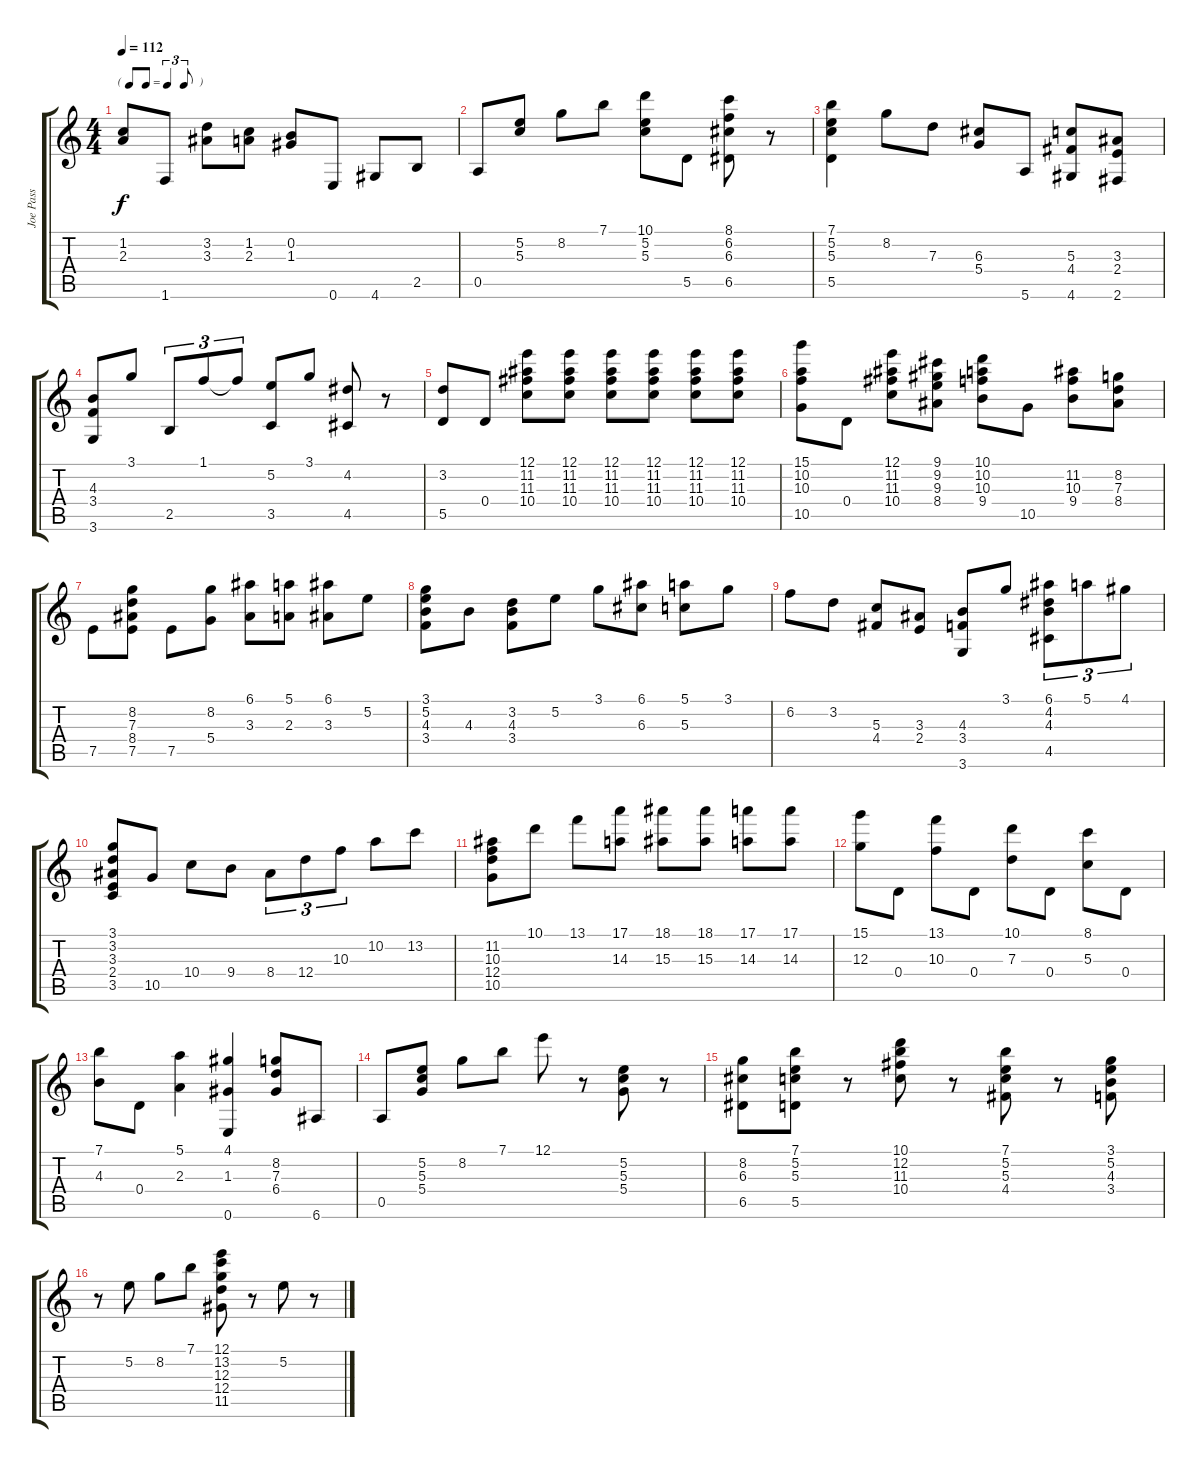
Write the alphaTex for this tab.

\track ("Joe Pass" "Joe Pass") {instrument electricguitarjazz}
\staff {score tabs}
\tuning (E4 B3 G3 D3 A2 E2) {hide}
\ts (4 4)
\tf triplet8th
\tempo 112
\clef g2
\ks c
(1.2 2.3).8{dy f} 1.6.8 (3.2 3.3).8 (1.2 2.3).8 (0.2 1.3).8 0.6.8 4.6.8 2.5.8 |
0.5.8 (5.2 5.3).8 8.2.8 7.1.8 (10.1 5.2 5.3).8 5.5.8 (8.1 6.2 6.3 6.5).8 r.8 |
(7.1 5.2 5.3 5.5).4 8.2.8 7.3.8 (6.3 5.4).8 5.6.8 (5.3 4.4 4.6).8 (3.3 2.4 2.6).8 |
(4.3 3.4 3.6).8 3.1.8 2.5.8{tu (3 2)} 1.1.8{tu (3 2)} 1.1{t}.8{tu (3 2)} (5.2 3.5).8 3.1.8 (4.2 4.5).8 r.8 |
(3.2 5.5).8 0.4.8 (12.1 11.2 11.3 10.4).8 (12.1 11.2 11.3 10.4).8 (12.1 11.2 11.3 10.4).8 (12.1 11.2 11.3 10.4).8 (12.1 11.2 11.3 10.4).8 (12.1 11.2 11.3 10.4).8 |
(15.1 10.2 10.3 10.5).8 0.4.8 (12.1 11.2 11.3 10.4).8 (9.1 9.2 9.3 8.4).8 (10.1 10.2 10.3 9.4).8 10.5.8 (11.2 10.3 9.4).8 (8.2 7.3 8.4).8 |
7.5.8 (8.2 7.3 8.4 7.5).8 7.5.8 (8.2 5.4).8 (6.1 3.3).8 (5.1 2.3).8 (6.1 3.3).8 5.2.8 |
(3.1 5.2 4.3 3.4).8 4.3.8 (3.2 4.3 3.4).8 5.2.8 3.1.8 (6.1 6.3).8 (5.1 5.3).8 3.1.8 |
6.2.8 3.2.8 (5.3 4.4).8 (3.3 2.4).8 (4.3 3.4 3.6).8 3.1.8 (6.1 4.2 4.3 4.5).8{tu (3 2)} 5.1.8{tu (3 2)} 4.1.8{tu (3 2)} |
(3.1 3.2 3.3 2.4 3.5).8 10.5.8 10.4.8 9.4.8 8.4.8{tu (3 2)} 12.4.8{tu (3 2)} 10.3.8{tu (3 2)} 10.2.8 13.2.8 |
(11.2 10.3 12.4 10.5).8 10.1.8 13.1.8 (17.1 14.3).8 (18.1 15.3).8 (18.1 15.3).8 (17.1 14.3).8 (17.1 14.3).8 |
(15.1 12.3).8 0.4.8 (13.1 10.3).8 0.4.8 (10.1 7.3).8 0.4.8 (8.1 5.3).8 0.4.8 |
(7.1 4.3).8 0.4.8 (5.1 2.3).4 (4.1 1.3 0.6).4 (8.2 7.3 6.4).8 6.6.8 |
0.5.8 (5.2 5.3 5.4).8 8.2.8 7.1.8 12.1.8 r.8 (5.2 5.3 5.4).8 r.8 |
(8.2 6.3 6.5).8 (7.1 5.2 5.3 5.5).8 r.8 (10.1 12.2 11.3 10.4).8 r.8 (7.1 5.2 5.3 4.4).8 r.8 (3.1 5.2 4.3 3.4).8 |
r.8 5.2.8 8.2.8 7.1.8 (12.1 13.2 12.3 12.4 11.5).8 r.8 5.2.8 r.8
